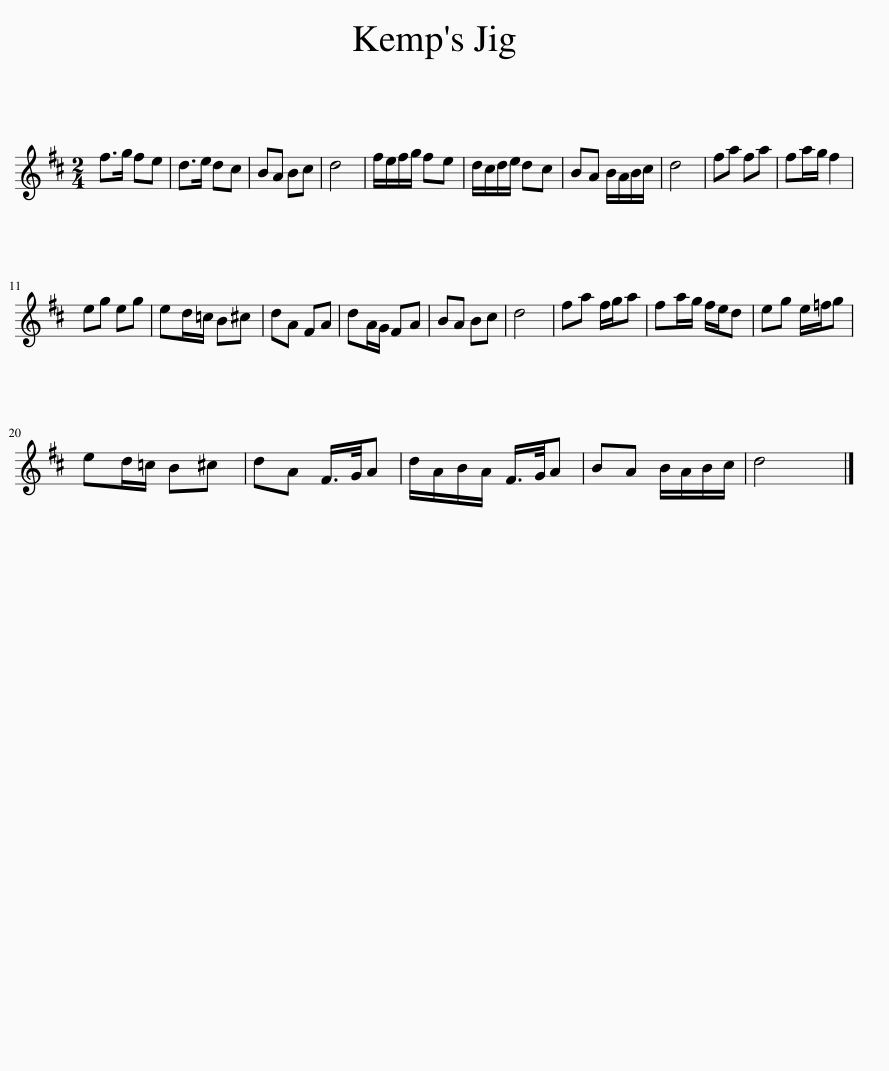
X:1
L:1/8
M:2/4
I:linebreak $
K:D
V:1 treble
V:1
 f>g fe | d>e dc | BA Bc | d4 | f/e/f/g/ fe | %5
 d/c/d/e/ dc | BA B/A/B/c/ | d4 | fa fa | fa/g/ f2 |$ %10
 eg eg | ed/=c/ B^c | dA FA | dA/G/ FA | BA Bc | %15
 d4 | fa f/g/a | fa/g/ f/e/d | eg e/=f/g |$ ed/=c/ B^c | %20
 dA F/>G/A | d/A/B/A/ F/>G/A | BA B/A/B/c/ | d4 |] %24
